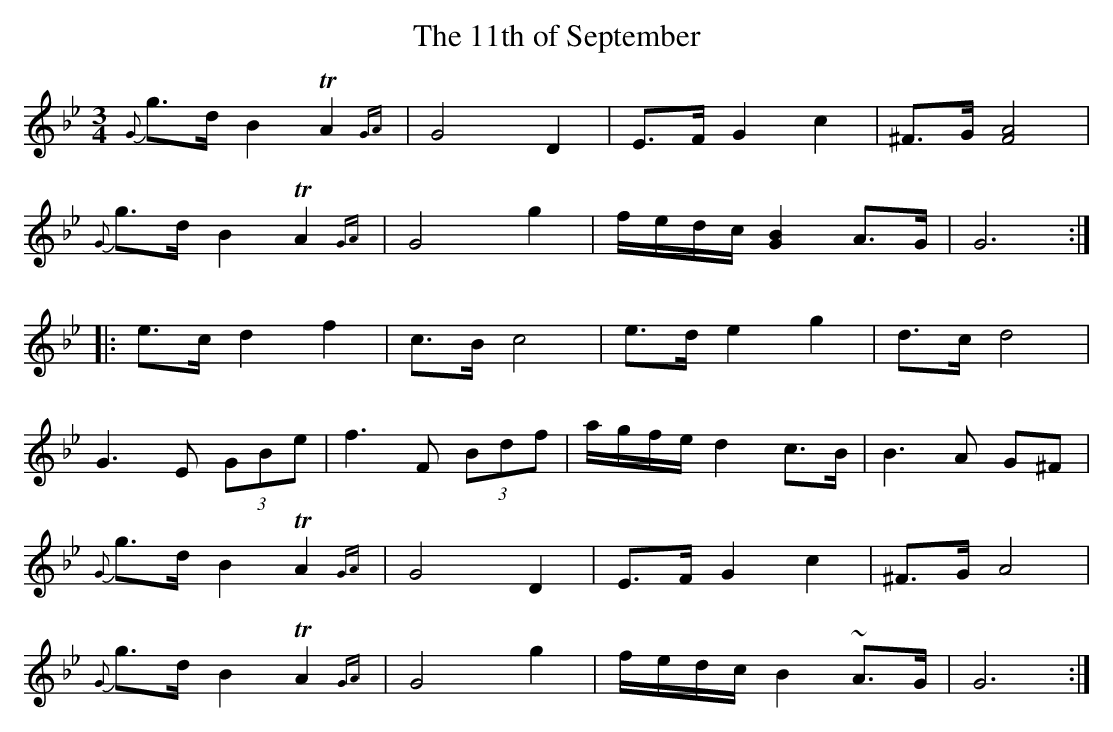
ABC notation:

X:1
T:11th of September, The
M:3/4
L:1/8
K:Gmin
{G}g>d B2 TA2{GA}|G4 D2|E>F G2c2|^F>G [F4A4]|
{G}g>d B2 TA2{GA}|G4 g2|f/e/d/c/ [G2B2] A>G|G6:|
|:e>c d2 f2|c>B c4|e>d e2g2|d>c d4|
G3E (3GBe|f3 F (3Bdf|a/g/f/e/ d2 c>B|B3 A G^F|
{G}g>d B2 TA2{GA}|G4 D2|E>F G2 c2|^F>G A4|
{G}g>d B2 TA2{GA}|G4 g2|f/e/d/c/ B2 ~A>G|G6:|]
